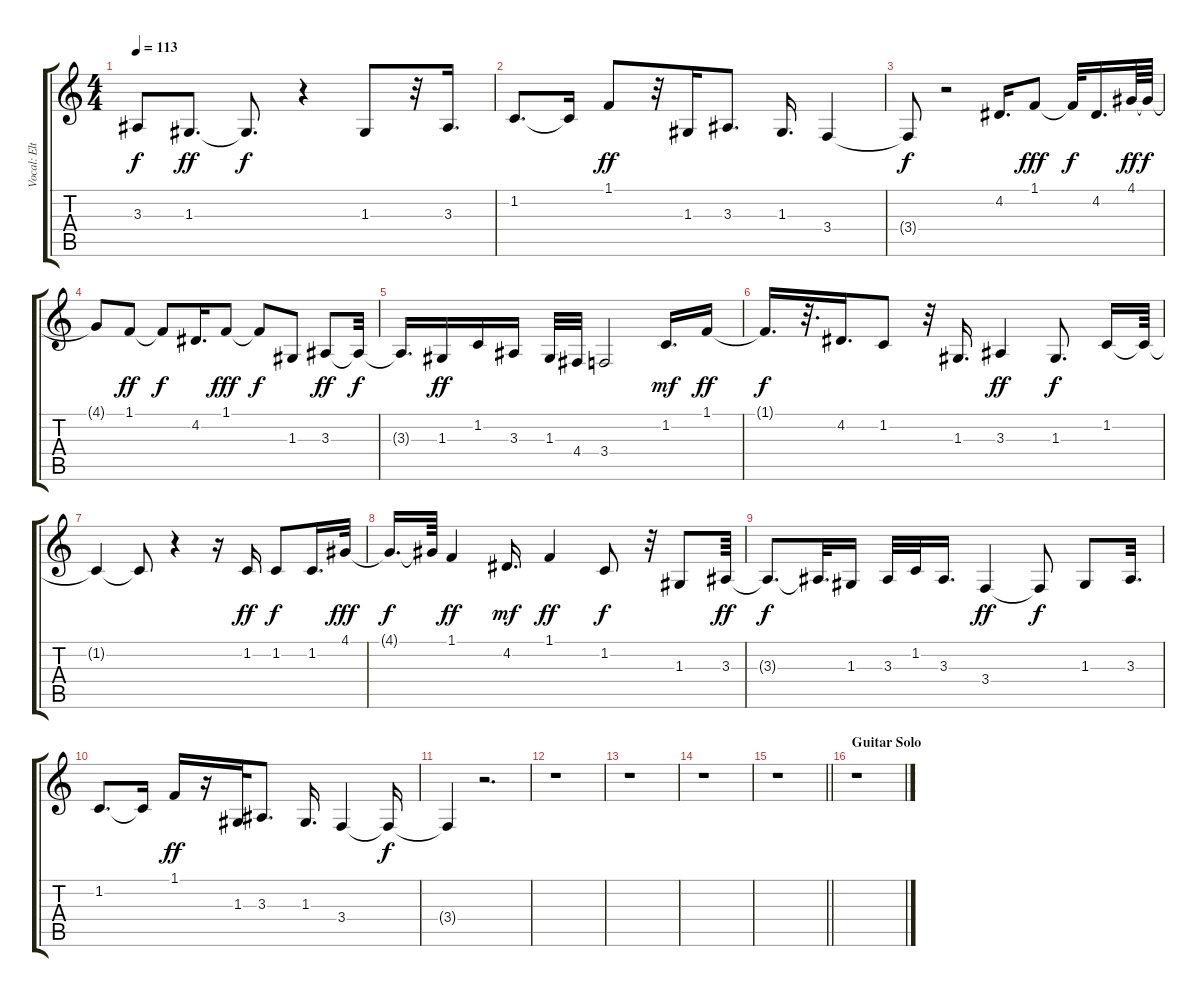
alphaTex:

\track ("Vocal: Elton John" "Vocal: Elt") {instrument violin}
\staff {score tabs}
\tuning (E4 B3 G3 D3 A2 E2) {hide}
\ts (4 4)
\tempo 113
\clef g2
\ks c
3.3{t}.8{dy f} 1.3.8{d dy ff} 1.3{t}.8{d dy f} r.4 1.3.8 r.32 3.3.16{d} |
1.2.8{d} 1.2{t}.16 1.1.8{dy ff} r.32 1.3.16 3.3.8{d} 1.3.16{d} 3.4.4 |
3.4{t}.8{dy f} r.2 4.2.16{d} 1.1.8{dy fff} 1.1{t}.32{dy f} 4.2.16{d} 4.1.64{dy ff} 4.1{t}.64{dy f} |
4.1{t}.8 1.1.8{dy ff} 1.1{t}.8{dy f} 4.2.16{d} 1.1.8{dy fff} 1.1{t}.8{dy f} 1.3.8 3.3.8{dy ff} 3.3{t}.32{dy f} |
3.3{t}.16{d} 1.3.16{dy ff} 1.2.16 3.3.16 1.3.32 4.4.32 3.4.2 1.2.16{d dy mf} 1.1.16{dy ff} |
1.1{t}.16{d dy f} r.32{d} 4.2.16{d} 1.2.8 r.32 1.3.16{d} 3.3.4{dy ff} 1.3.8{d dy f} 1.2.16 1.2{t}.64 |
1.2{t}.4 1.2{t}.8 r.4 r.16 1.2.16{dy ff} 1.2.8{dy f} 1.2.16{d} 4.1.32{dy fff} |
4.1{t}.16{d dy f} 4.1{t}.64 1.1.4{dy ff} 4.2.16{d dy mf} 1.1.4{dy ff} 1.2.8{dy f} r.32 1.3.8 3.3.64{dy ff} |
3.3{t}.8{d dy f} 3.3{t}.32{d} 1.3.16 3.3.32 1.2.32 3.3.16{d} 3.4.4{dy ff} 3.4{t}.8{dy f} 1.3.8 3.3.32{d} |
1.2.8{d} 1.2{t}.16 1.1.16{dy ff} r.16 1.3.32 3.3.8{d} 1.3.16{d} 3.4.4 3.4{t}.16{dy f} |
3.4{t}.4 r.2{d} |
r.1 |
r.1 |
r.1 |
\barLineRight lightlight
r.1 |
\section ("" "Guitar Solo")
r.1
